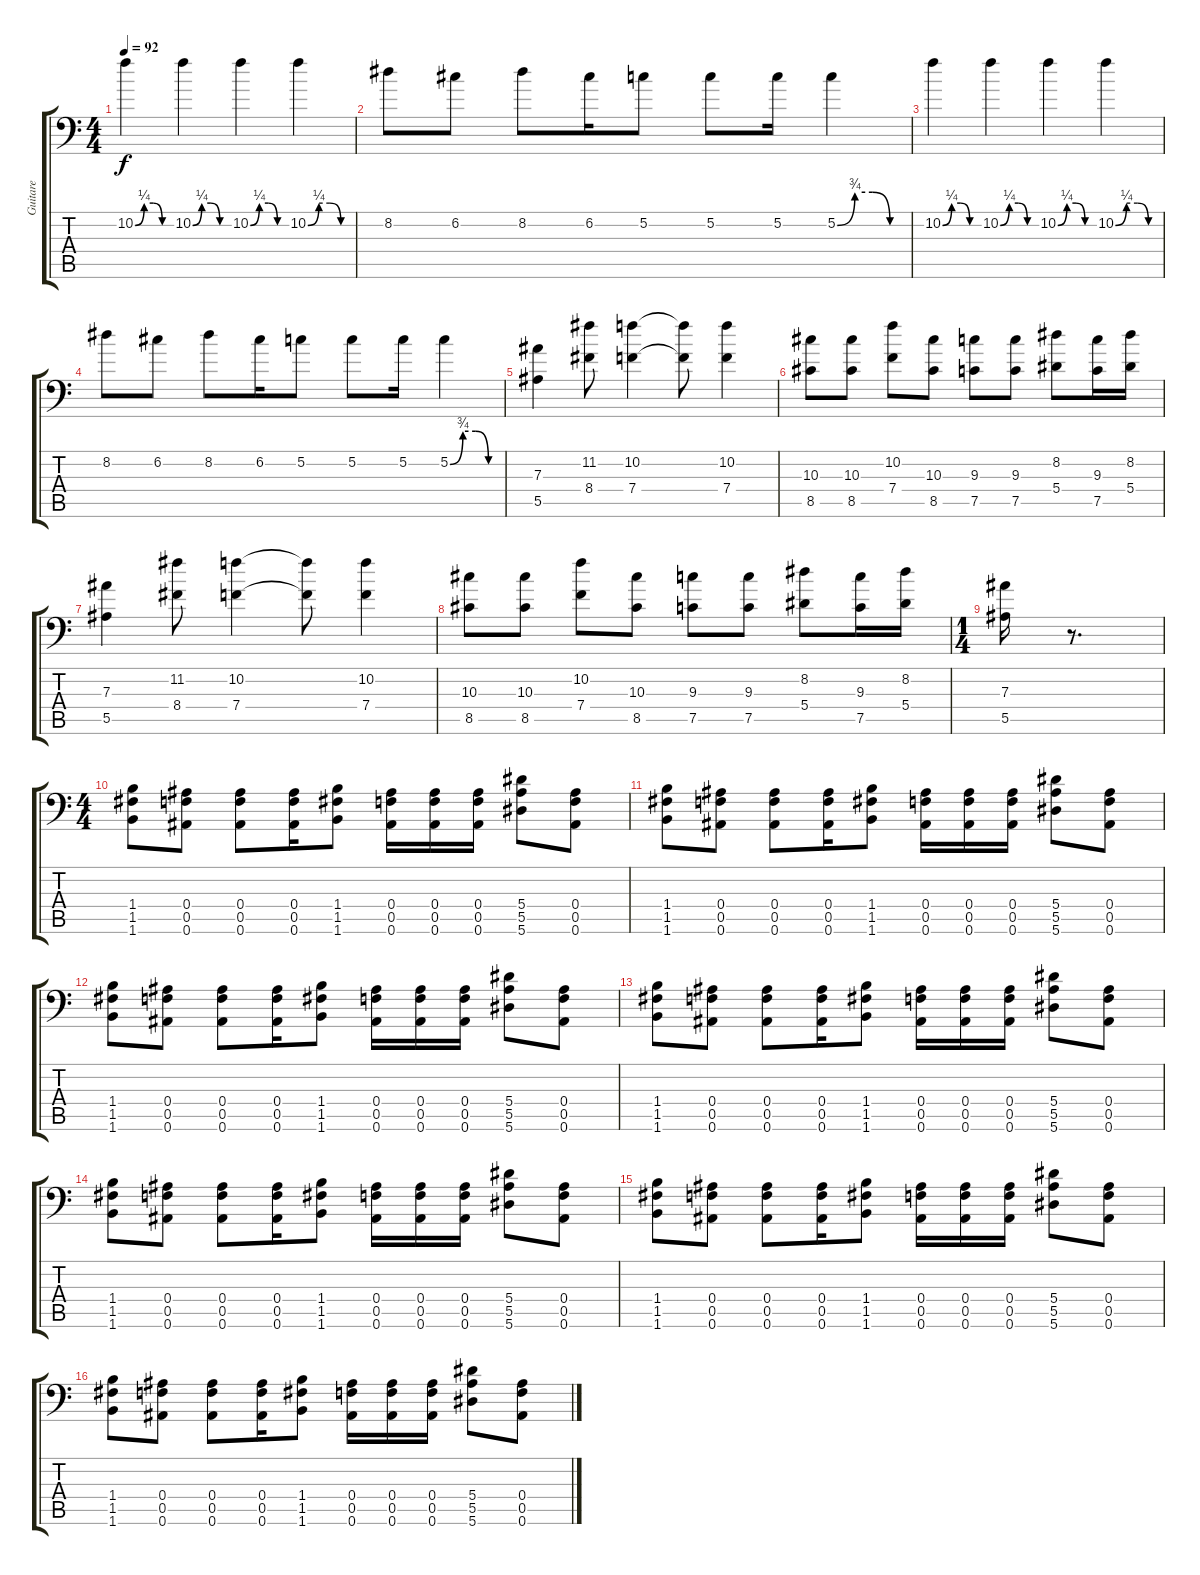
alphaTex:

\track ("Guitare" "Guitare") {instrument distortionguitar}
\staff {score tabs}
\tuning (C4 G3 Eb3 Bb2 F2 Bb1) {hide}
\ts (4 4)
\tempo 92
\clef f4
\ks c
10.2{be (custom 0 0 15 1 30 1 45 0 60 0)}.4{dy f} 10.2{be (custom 0 0 15 1 30 1 45 0 60 0)}.4 10.2{be (custom 0 0 15 1 30 1 45 0 60 0)}.4 10.2{be (custom 0 0 15 1 30 1 45 0 60 0)}.4 |
8.2.8 6.2.8 8.2.8 6.2.16 5.2.8 5.2.8 5.2.16 5.2{be (custom 0 0 15 3 30 3 45 0 60 0)}.4 |
10.2{be (custom 0 0 15 1 30 1 45 0 60 0)}.4 10.2{be (custom 0 0 15 1 30 1 45 0 60 0)}.4 10.2{be (custom 0 0 15 1 30 1 45 0 60 0)}.4 10.2{be (custom 0 0 15 1 30 1 45 0 60 0)}.4 |
8.2.8 6.2.8 8.2.8 6.2.16 5.2.8 5.2.8 5.2.16 5.2{be (custom 0 0 15 3 30 3 45 0 60 0)}.4 |
\section ("" "")
(7.3 5.5).4 (11.2 8.4).8 (10.2 7.4).4 (10.2{t} 7.4{t}).8 (10.2 7.4).4 |
(10.3 8.5).8 (10.3 8.5).8 (10.2 7.4).8 (10.3 8.5).8 (9.3 7.5).8 (9.3 7.5).8 (8.2 5.4).8 (9.3 7.5).16 (8.2 5.4).16 |
(7.3 5.5).4 (11.2 8.4).8 (10.2 7.4).4 (10.2{t} 7.4{t}).8 (10.2 7.4).4 |
(10.3 8.5).8 (10.3 8.5).8 (10.2 7.4).8 (10.3 8.5).8 (9.3 7.5).8 (9.3 7.5).8 (8.2 5.4).8 (9.3 7.5).16 (8.2 5.4).16 |
\ts (1 4)
(7.3 5.5).16 r.8{d} |
\ts (4 4)
\section ("" "")
(1.4 1.5 1.6).8 (0.4 0.5 0.6).8 (0.4 0.5 0.6).8 (0.4 0.5 0.6).16 (1.4 1.5 1.6).8 (0.4 0.5 0.6).16 (0.4 0.5 0.6).16 (0.4 0.5 0.6).16 (5.4 5.5 5.6).8 (0.4 0.5 0.6).8 |
(1.4 1.5 1.6).8 (0.4 0.5 0.6).8 (0.4 0.5 0.6).8 (0.4 0.5 0.6).16 (1.4 1.5 1.6).8 (0.4 0.5 0.6).16 (0.4 0.5 0.6).16 (0.4 0.5 0.6).16 (5.4 5.5 5.6).8 (0.4 0.5 0.6).8 |
(1.4 1.5 1.6).8 (0.4 0.5 0.6).8 (0.4 0.5 0.6).8 (0.4 0.5 0.6).16 (1.4 1.5 1.6).8 (0.4 0.5 0.6).16 (0.4 0.5 0.6).16 (0.4 0.5 0.6).16 (5.4 5.5 5.6).8 (0.4 0.5 0.6).8 |
(1.4 1.5 1.6).8 (0.4 0.5 0.6).8 (0.4 0.5 0.6).8 (0.4 0.5 0.6).16 (1.4 1.5 1.6).8 (0.4 0.5 0.6).16 (0.4 0.5 0.6).16 (0.4 0.5 0.6).16 (5.4 5.5 5.6).8 (0.4 0.5 0.6).8 |
(1.4 1.5 1.6).8 (0.4 0.5 0.6).8 (0.4 0.5 0.6).8 (0.4 0.5 0.6).16 (1.4 1.5 1.6).8 (0.4 0.5 0.6).16 (0.4 0.5 0.6).16 (0.4 0.5 0.6).16 (5.4 5.5 5.6).8 (0.4 0.5 0.6).8 |
(1.4 1.5 1.6).8 (0.4 0.5 0.6).8 (0.4 0.5 0.6).8 (0.4 0.5 0.6).16 (1.4 1.5 1.6).8 (0.4 0.5 0.6).16 (0.4 0.5 0.6).16 (0.4 0.5 0.6).16 (5.4 5.5 5.6).8 (0.4 0.5 0.6).8 |
(1.4 1.5 1.6).8 (0.4 0.5 0.6).8 (0.4 0.5 0.6).8 (0.4 0.5 0.6).16 (1.4 1.5 1.6).8 (0.4 0.5 0.6).16 (0.4 0.5 0.6).16 (0.4 0.5 0.6).16 (5.4 5.5 5.6).8 (0.4 0.5 0.6).8
